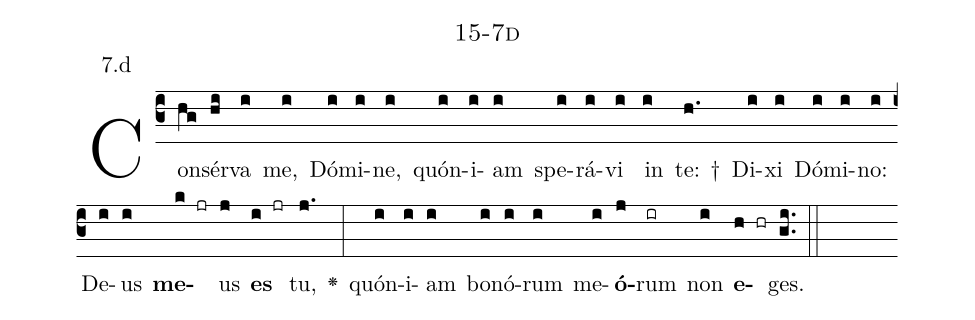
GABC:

name: 15-7d;
annotation: 7.d;
%%
(c3)Con(hg)sér(hi)va(i) me,(i) Dó(i)mi(i)ne,(i) quón(i)i(i)am(i) spe(i)rá(i)vi(i) in(i) te: †(h.) Di(i)xi(i) Dó(i)mi(i)no:(i) De(i)us(i) <b>me</b>(k jr)us(j) <b>es</b>(i jr) tu,(j.) <v>\greheightstar</v>(:) quón(i)i(i)am(i) bo(i)nó(i)rum(i) me(i)<b>ó</b>(j)rum(ir) non(i) <b>e</b>(h hr)ges.(gi..) (::)


%E(i) u(i) o(j) u(i) a(h) e.(gi..) (::)
